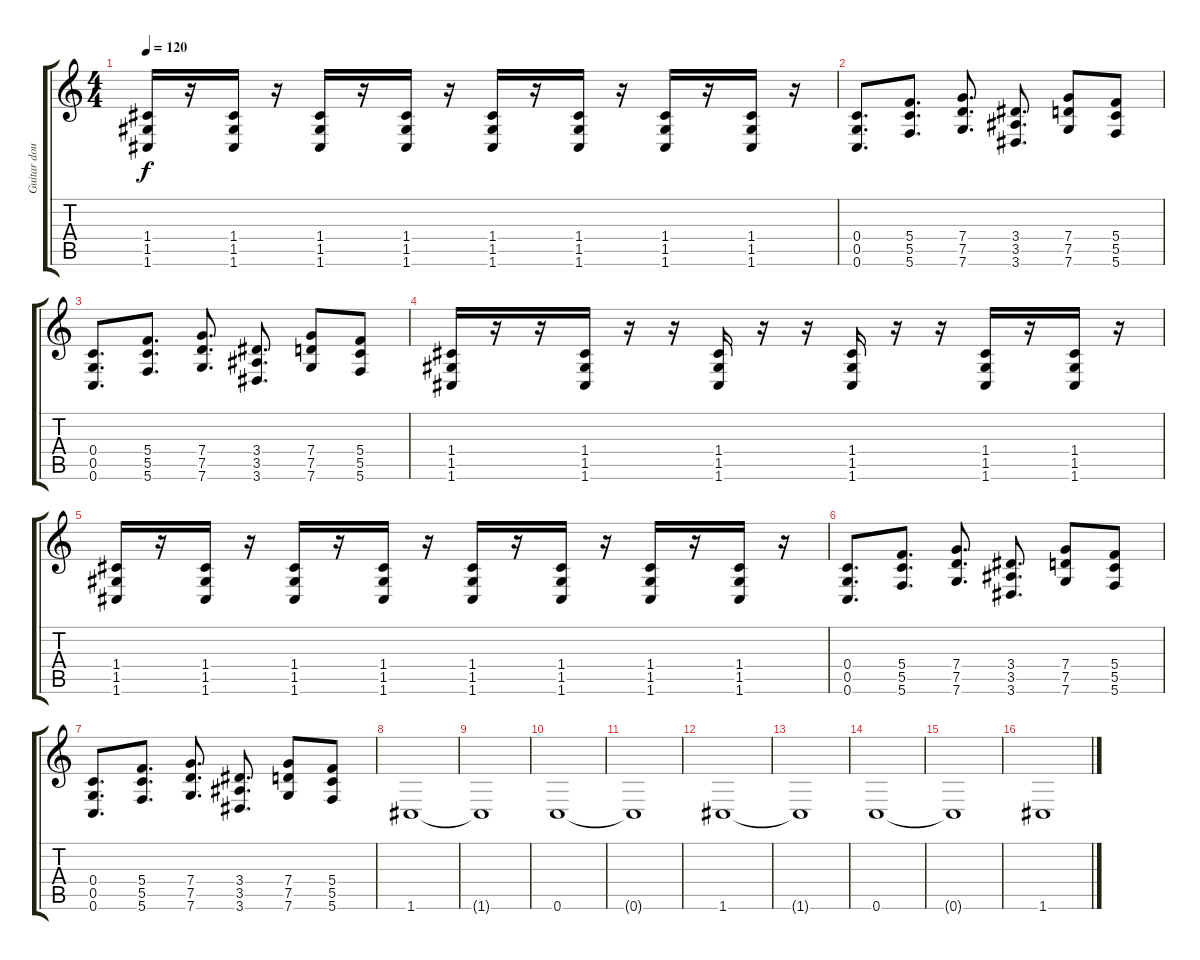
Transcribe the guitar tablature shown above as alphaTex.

\track ("Guitar doubled" "Guitar dou") {instrument distortionguitar}
\staff {score tabs}
\tuning (D4 A3 F3 C3 G2 C2) {hide}
\ts (4 4)
\tempo 120
\clef g2
\ks c
(1.4 1.5 1.6).16{dy f} r.16 (1.4 1.5 1.6).16 r.16 (1.4 1.5 1.6).16 r.16 (1.4 1.5 1.6).16 r.16 (1.4 1.5 1.6).16 r.16 (1.4 1.5 1.6).16 r.16 (1.4 1.5 1.6).16 r.16 (1.4 1.5 1.6).16 r.16 |
(0.4 0.5 0.6).8{d} (5.4 5.5 5.6).8{d} (7.4 7.5 7.6).8{d} (3.4 3.5 3.6).8{d} (7.4 7.5 7.6).8 (5.4 5.5 5.6).8 |
(0.4 0.5 0.6).8{d} (5.4 5.5 5.6).8{d} (7.4 7.5 7.6).8{d} (3.4 3.5 3.6).8{d} (7.4 7.5 7.6).8 (5.4 5.5 5.6).8 |
(1.4 1.5 1.6).16 r.16 r.16 (1.4 1.5 1.6).16 r.16 r.16 (1.4 1.5 1.6).16 r.16 r.16 (1.4 1.5 1.6).16 r.16 r.16 (1.4 1.5 1.6).16 r.16 (1.4 1.5 1.6).16 r.16 |
(1.4 1.5 1.6).16 r.16 (1.4 1.5 1.6).16 r.16 (1.4 1.5 1.6).16 r.16 (1.4 1.5 1.6).16 r.16 (1.4 1.5 1.6).16 r.16 (1.4 1.5 1.6).16 r.16 (1.4 1.5 1.6).16 r.16 (1.4 1.5 1.6).16 r.16 |
(0.4 0.5 0.6).8{d} (5.4 5.5 5.6).8{d} (7.4 7.5 7.6).8{d} (3.4 3.5 3.6).8{d} (7.4 7.5 7.6).8 (5.4 5.5 5.6).8 |
(0.4 0.5 0.6).8{d} (5.4 5.5 5.6).8{d} (7.4 7.5 7.6).8{d} (3.4 3.5 3.6).8{d} (7.4 7.5 7.6).8 (5.4 5.5 5.6).8 |
1.6.1{volume 9} |
1.6{t}.1 |
0.6.1 |
0.6{t}.1 |
1.6.1{volume 9} |
1.6{t}.1 |
0.6.1 |
0.6{t}.1 |
1.6.1{volume 9}
